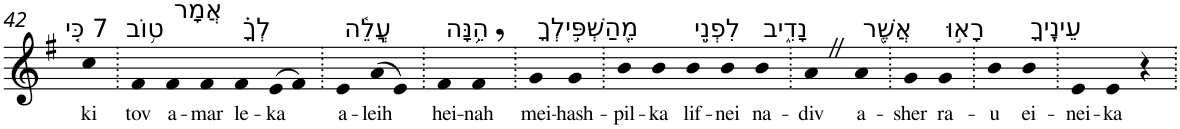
**kern	**text
*part1	*part1
*staff1	*staff1
*I"Piano	*
*I'Pno	*
!!LO:PB:g=z
*clefG2	*
*k[f#]	*
*G:	*
=42	=42
!LO:TX:a:t=7 כִּ֤י	!
!	!LO:LY:b
4cc	ki
=43.	=43.
!LO:TX:a:t=ט֥וֹב	!
!	!LO:LY:b
4f#	tov
!LO:TX:a:t=אֲמָר	!
!	!LO:LY:b
4f#	a-
!	!LO:LY:b
4f#	-mar
!LO:TX:a:t=לְךָ֗	!
!	!LO:LY:b
4f#	le-
!	!LO:LY:b
(>8e	-ka
8f#)	.
=44.	=44.
!LO:TX:a:t=עֲֽלֵ֫ה	!
!	!LO:LY:b
4e	a-
!	!LO:LY:b
(>8a	-leih
8e)	.
=45.	=45.
!LO:TX:a:t=הֵ֥נָּה	!
!	!LO:LY:b
4f#	hei-
!	!LO:LY:b
4f#,	-nah
=46.	=46.
!LO:TX:a:t=מֵ֭הַשְׁפִּ֣ילְךָ	!
!	!LO:LY:b
4g	mei-
!	!LO:LY:b
4g	-hash-
=47.	=47.
!	!LO:LY:b
4b	-pil-
!	!LO:LY:b
4b	-ka
!LO:TX:a:t=לִפְנֵ֣י	!
!	!LO:LY:b
4b	lif-
!	!LO:LY:b
4b	-nei
!LO:TX:a:t=נָדִ֑יב	!
!	!LO:LY:b
4b	na-
=48.	=48.
!	!LO:LY:b
4aZ	-div
!LO:TX:a:t=אֲשֶׁ֖ר	!
!	!LO:LY:b
4a	a-
=49.	=49.
!	!LO:LY:b
4g	-sher
!LO:TX:a:t=רָא֣וּ	!
!	!LO:LY:b
4g	ra-
=50.	=50.
!	!LO:LY:b
4b	-u
!LO:TX:a:t=עֵינֶֽיךָ	!
!	!LO:LY:b
4b	ei-
=51.	=51.
!	!LO:LY:b
4e	-nei-
!	!LO:LY:b
4e	-ka
4r	.
=.	=.
*-	*-
